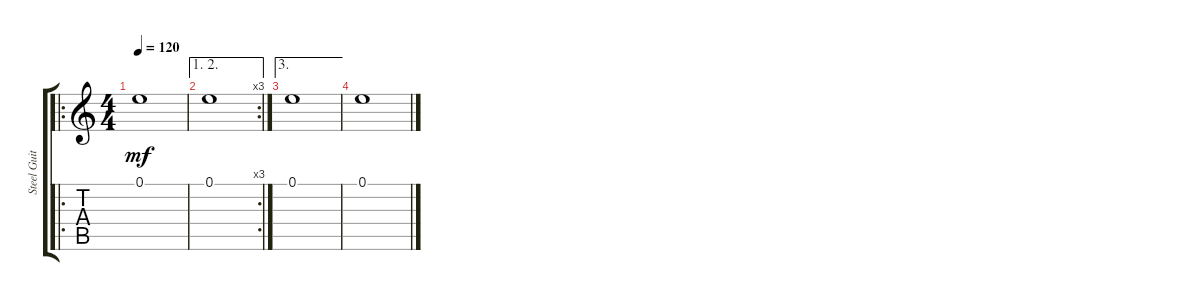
\track ("Steel Guitar" "Steel Guit") {instrument acousticguitarsteel}
\staff {score tabs}
\tuning (E4 B3 G3 D3 A2 E2) {hide}
\ro
\ts (4 4)
\tempo 120
\clef g2
\ks c
0.1.1{dy mf instrument acousticguitarsteel} |
\ae (1 2)
\rc 3
0.1.1 |
\ae 3
0.1.1 |
0.1.1
